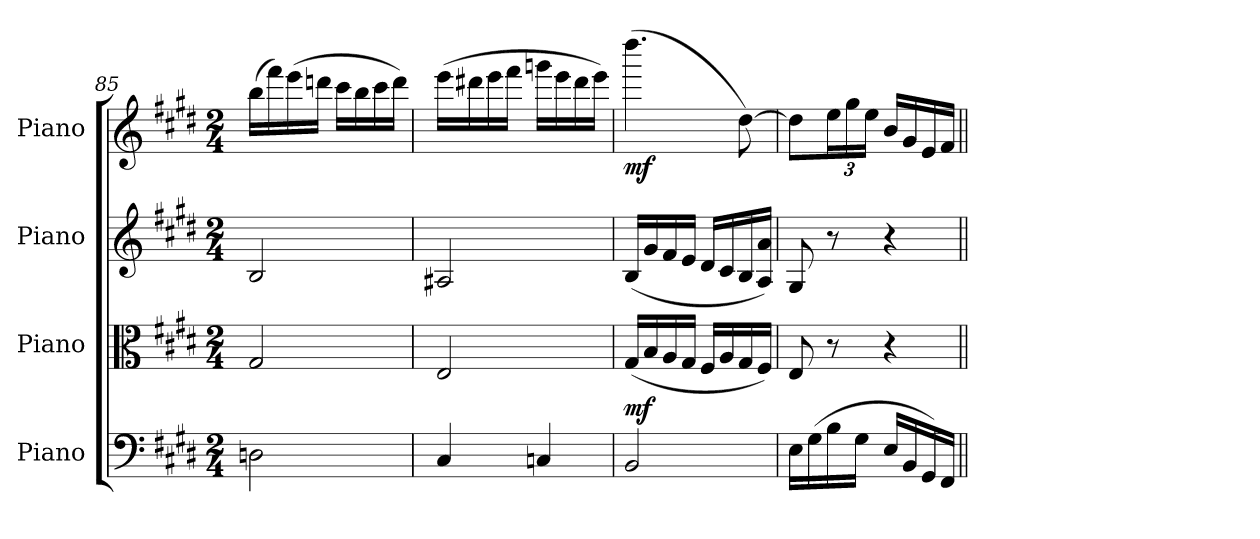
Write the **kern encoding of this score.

**kern	**dynam	**kern	**dynam	**kern	**kern	**dynam
*part4	*part4	*part3	*part3	*part2	*part1	*part1
*staff4	*staff4	*staff3	*staff3	*staff2	*staff1	*staff1
*I"Piano	*	*I"Piano	*	*I"Piano	*I"Piano	*
*I'Pno	*	*I'Pno	*	*I'Pno	*I'Pno	*
!!LO:LB:g=z
*clefF4	*	*clefC3	*	*clefG2	*clefG2	*
*k[f#c#g#d#]	*	*k[f#c#g#d#]	*	*k[f#c#g#d#]	*k[f#c#g#d#]	*
*M2/4	*	*M2/4	*	*M2/4	*M2/4	*
=85	=85	=85	=85	=85	=85	=85
2Dn\	.	2G#/	.	2B/	(16bb\LL	.
.	.	.	.	.	16fff#\)	.
.	.	.	.	.	(16eee\	.
.	.	.	.	.	16dddn\JJ	.
.	.	.	.	.	16ccc#\LL	.
.	.	.	.	.	16bb\	.
.	.	.	.	.	16ccc#\	.
.	.	.	.	.	16ddd\JJ)	.
=86	=86	=86	=86	=86	=86	=86
4C#/	.	2E/	.	2A#X/	(16eee\LL	.
.	.	.	.	.	16ddd#X\	.
.	.	.	.	.	16eee\	.
.	.	.	.	.	16fff#\JJ	.
4Cn/	.	.	.	.	16gggn\LL	.
.	.	.	.	.	16eee\	.
.	.	.	.	.	16ddd#\	.
.	.	.	.	.	16eee\JJ)	.
=87	=87	=87	=87	=87	=87	=87
!	!LO:DY:a	!	!LO:DY:a	!	!	!
!	!	!	!LO:DY:n=1:a	!	!	!LO:DY:b
2BB/	mf	(16G#/LL	mf mf	(16B/LL	(4.dddd#\	mf
.	.	16B/	.	16g#/	.	.
.	.	16A/	.	16f#/	.	.
.	.	16G#/JJ	.	16e/JJ	.	.
.	.	16F#/LL	.	16d#/LL	.	.
.	.	16A/	.	16c#/	.	.
.	.	16G#/	.	16B/	[8dd#\)	.
.	.	16F#/JJ)	.	16A/ 16a/JJ)	.	.
=88	=88	=88	=88	=88	=88	=88
16E\LL	.	8E/	.	8G#/	8dd#\L]	.
(16G#\	.	.	.	.	.	.
*	*	*	*	*	*Xbrackettup	*
16B\	.	8r	.	8r	24ee\L	.
.	.	.	.	.	24gg#\	.
16G#\JJ	.	.	.	.	.	.
.	.	.	.	.	24ee\JJ	.
16E/LL	.	4r	.	4r	16b/LL	.
16BB/	.	.	.	.	16g#/	.
16GG#/)	.	.	.	.	16e/	.
16FF#/JJ	.	.	.	.	16f#/JJ	.
=||	=||	=||	=||	=||	=||	=||
*-	*-	*-	*-	*-	*-	*-
